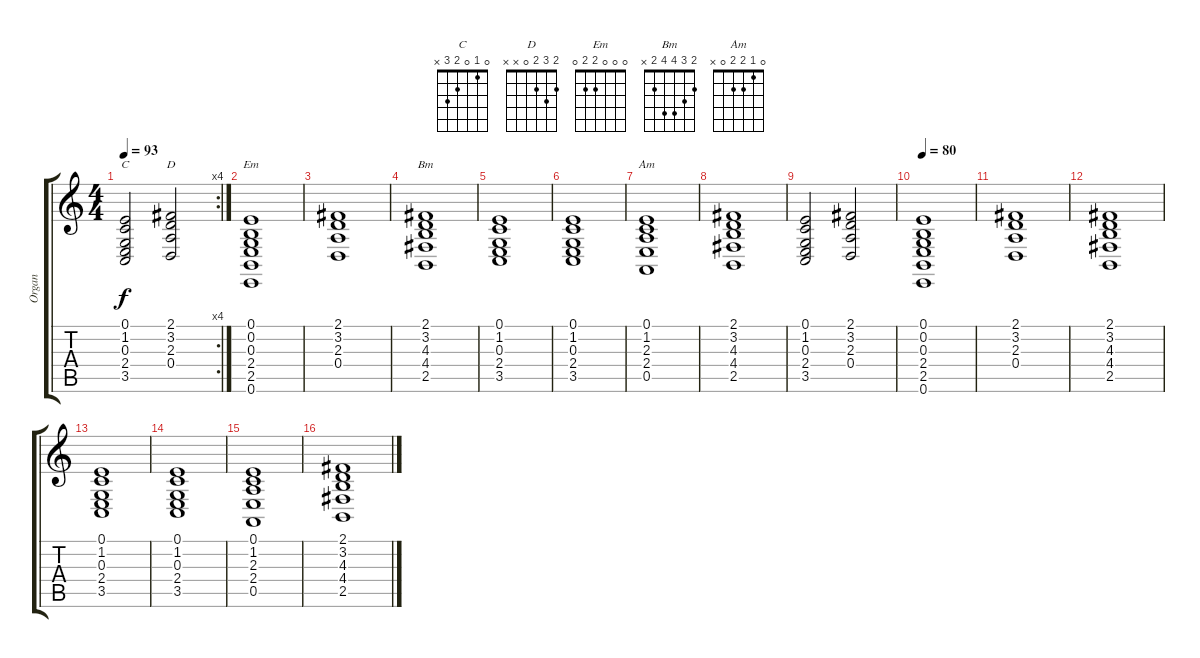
\track ("Organ" "Organ") {instrument drawbarorgan}
\staff {score tabs}
\tuning (E4 B3 G3 D3 A2 E2) {hide}
\chord ("C" 0 1 0 2 3 x)
\chord ("D" 2 3 2 0 x x)
\chord ("Em" 0 0 0 2 2 0)
\chord ("Bm" 2 3 4 4 2 x)
\chord ("Am" 0 1 2 2 0 x)
\rc 4
\ts (4 4)
\tempo 93
\clef g2
\ks c
(0.1 1.2 0.3 2.4 3.5).2{ch "C" dy f} (2.1 3.2 2.3 0.4).2{ch "D"} |
(0.1 0.2 0.3 2.4 2.5 0.6).1{ch "Em"} |
(2.1 3.2 2.3 0.4).1 |
(2.1 3.2 4.3 4.4 2.5).1{ch "Bm"} |
(0.1 1.2 0.3 2.4 3.5).1 |
(0.1 1.2 0.3 2.4 3.5).1 |
(0.1 1.2 2.3 2.4 0.5).1{ch "Am"} |
(2.1 3.2 4.3 4.4 2.5).1 |
(0.1 1.2 0.3 2.4 3.5).2 (2.1 3.2 2.3 0.4).2 |
\tempo 80
(0.1 0.2 0.3 2.4 2.5 0.6).1 |
(2.1 3.2 2.3 0.4).1 |
(2.1 3.2 4.3 4.4 2.5).1 |
(0.1 1.2 0.3 2.4 3.5).1 |
(0.1 1.2 0.3 2.4 3.5).1 |
(0.1 1.2 2.3 2.4 0.5).1 |
(2.1 3.2 4.3 4.4 2.5).1
